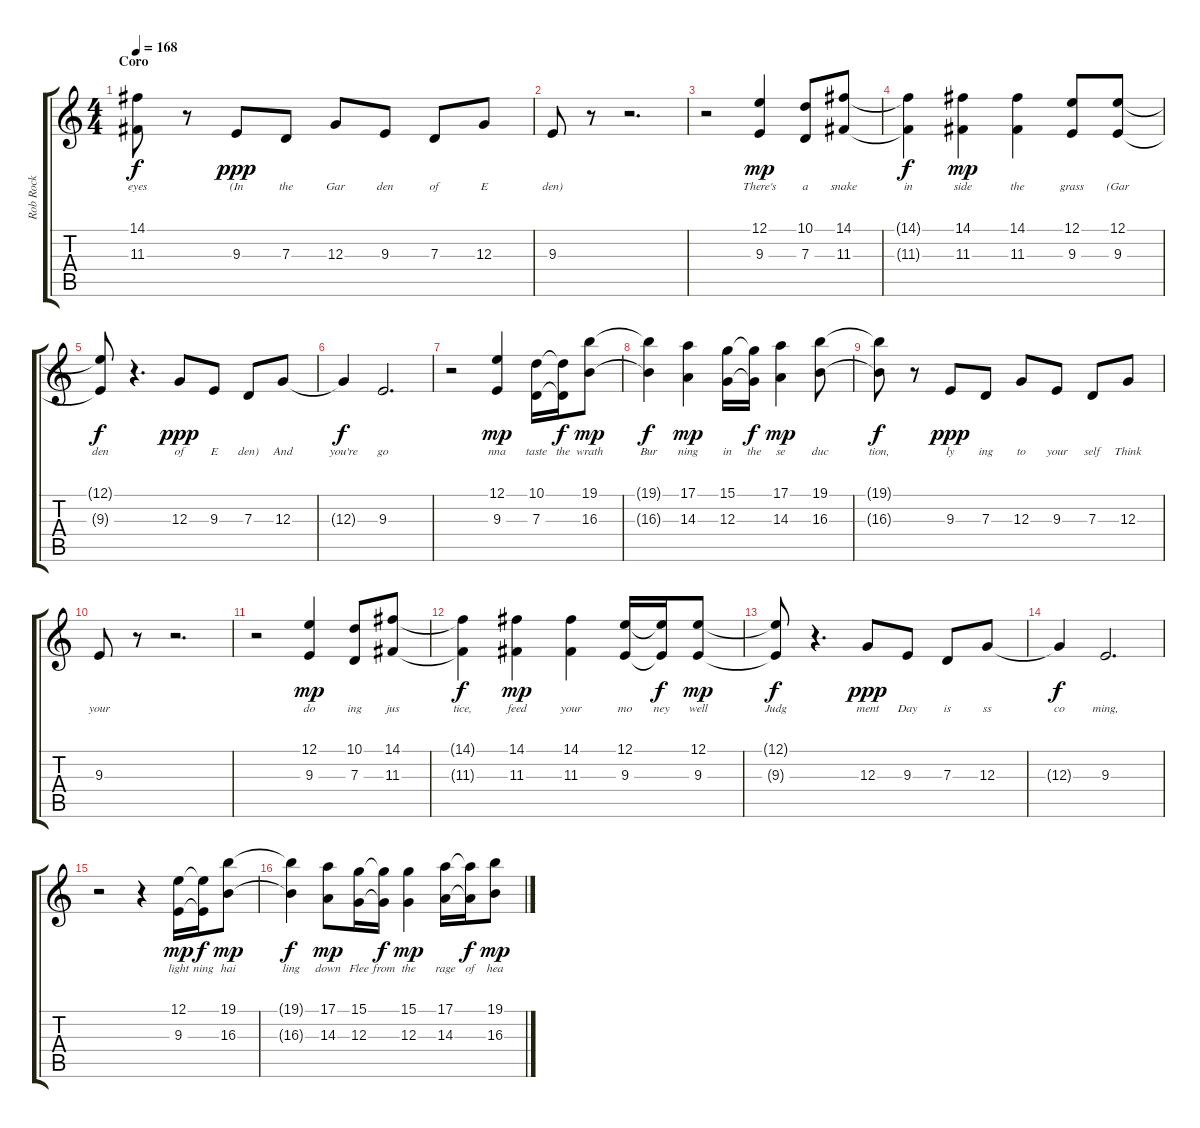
\track ("Rob Rock" "Rob Rock") {instrument lead2sawtooth}
\staff {score tabs}
\tuning (E4 B3 G3 D3 A2 E2) {hide}
\ts (4 4)
\section ("" "Coro")
\tempo 168
\clef g2
\ks c
(14.1{t} 11.3{t}).8{lyrics (0 "eyes") lyrics (1 "") lyrics (2 "") lyrics (3 "") lyrics (4 "") dy f} r.8 9.3.8{lyrics (0 "(In") lyrics (1 "") lyrics (2 "") lyrics (3 "") lyrics (4 "") dy ppp} 7.3.8{lyrics (0 "the") lyrics (1 "") lyrics (2 "") lyrics (3 "") lyrics (4 "")} 12.3.8{lyrics (0 "Gar") lyrics (1 "") lyrics (2 "") lyrics (3 "") lyrics (4 "")} 9.3.8{lyrics (0 "den") lyrics (1 "") lyrics (2 "") lyrics (3 "") lyrics (4 "")} 7.3.8{lyrics (0 "of") lyrics (1 "") lyrics (2 "") lyrics (3 "") lyrics (4 "")} 12.3.8{lyrics (0 "E") lyrics (1 "") lyrics (2 "") lyrics (3 "") lyrics (4 "")} |
9.3.8{lyrics (0 "den)") lyrics (1 "") lyrics (2 "") lyrics (3 "") lyrics (4 "")} r.8 r.2{d} |
r.2 (12.1 9.3).4{lyrics (0 "There's") lyrics (1 "") lyrics (2 "") lyrics (3 "") lyrics (4 "") dy mp} (10.1 7.3).8{lyrics (0 "a") lyrics (1 "") lyrics (2 "") lyrics (3 "") lyrics (4 "")} (14.1 11.3).8{lyrics (0 "snake") lyrics (1 "") lyrics (2 "") lyrics (3 "") lyrics (4 "")} |
(14.1{t} 11.3{t}).4{lyrics (0 "in") lyrics (1 "") lyrics (2 "") lyrics (3 "") lyrics (4 "") dy f} (14.1 11.3).4{lyrics (0 "side") lyrics (1 "") lyrics (2 "") lyrics (3 "") lyrics (4 "") dy mp} (14.1 11.3).4{lyrics (0 "the") lyrics (1 "") lyrics (2 "") lyrics (3 "") lyrics (4 "")} (12.1 9.3).8{lyrics (0 "grass") lyrics (1 "") lyrics (2 "") lyrics (3 "") lyrics (4 "")} (12.1 9.3).8{lyrics (0 "(Gar") lyrics (1 "") lyrics (2 "") lyrics (3 "") lyrics (4 "")} |
(12.1{t} 9.3{t}).8{lyrics (0 "den") lyrics (1 "") lyrics (2 "") lyrics (3 "") lyrics (4 "") dy f} r.4{d} 12.3.8{lyrics (0 "of") lyrics (1 "") lyrics (2 "") lyrics (3 "") lyrics (4 "") dy ppp} 9.3.8{lyrics (0 "E") lyrics (1 "") lyrics (2 "") lyrics (3 "") lyrics (4 "")} 7.3.8{lyrics (0 "den)") lyrics (1 "") lyrics (2 "") lyrics (3 "") lyrics (4 "")} 12.3.8{lyrics (0 "And") lyrics (1 "") lyrics (2 "") lyrics (3 "") lyrics (4 "")} |
12.3{t}.4{lyrics (0 "you're") lyrics (1 "") lyrics (2 "") lyrics (3 "") lyrics (4 "") dy f} 9.3.2{d lyrics (0 "go") lyrics (1 "") lyrics (2 "") lyrics (3 "") lyrics (4 "")} |
r.2 (12.1 9.3).4{lyrics (0 "nna") lyrics (1 "") lyrics (2 "") lyrics (3 "") lyrics (4 "") dy mp} (10.1 7.3).16{lyrics (0 "taste") lyrics (1 "") lyrics (2 "") lyrics (3 "") lyrics (4 "")} (10.1{t} 7.3{t}).16{lyrics (0 "the") lyrics (1 "") lyrics (2 "") lyrics (3 "") lyrics (4 "") dy f} (19.1 16.3).8{lyrics (0 "wrath") lyrics (1 "") lyrics (2 "") lyrics (3 "") lyrics (4 "") dy mp} |
(19.1{t} 16.3{t}).4{lyrics (0 "Bur") lyrics (1 "") lyrics (2 "") lyrics (3 "") lyrics (4 "") dy f} (17.1 14.3).4{lyrics (0 "ning") lyrics (1 "") lyrics (2 "") lyrics (3 "") lyrics (4 "") dy mp} (15.1 12.3).16{lyrics (0 "in") lyrics (1 "") lyrics (2 "") lyrics (3 "") lyrics (4 "")} (15.1{t} 12.3{t}).16{lyrics (0 "the") lyrics (1 "") lyrics (2 "") lyrics (3 "") lyrics (4 "") dy f} (17.1 14.3).4{lyrics (0 "se") lyrics (1 "") lyrics (2 "") lyrics (3 "") lyrics (4 "") dy mp} (19.1 16.3).8{lyrics (0 "duc") lyrics (1 "") lyrics (2 "") lyrics (3 "") lyrics (4 "")} |
(19.1{t} 16.3{t}).8{lyrics (0 "tion,") lyrics (1 "") lyrics (2 "") lyrics (3 "") lyrics (4 "") dy f} r.8 9.3.8{lyrics (0 "ly") lyrics (1 "") lyrics (2 "") lyrics (3 "") lyrics (4 "") dy ppp} 7.3.8{lyrics (0 "ing") lyrics (1 "") lyrics (2 "") lyrics (3 "") lyrics (4 "")} 12.3.8{lyrics (0 "to") lyrics (1 "") lyrics (2 "") lyrics (3 "") lyrics (4 "")} 9.3.8{lyrics (0 "your") lyrics (1 "") lyrics (2 "") lyrics (3 "") lyrics (4 "")} 7.3.8{lyrics (0 "self") lyrics (1 "") lyrics (2 "") lyrics (3 "") lyrics (4 "")} 12.3.8{lyrics (0 "Think") lyrics (1 "") lyrics (2 "") lyrics (3 "") lyrics (4 "")} |
9.3.8{lyrics (0 "your") lyrics (1 "") lyrics (2 "") lyrics (3 "") lyrics (4 "")} r.8 r.2{d} |
r.2 (12.1 9.3).4{lyrics (0 "do") lyrics (1 "") lyrics (2 "") lyrics (3 "") lyrics (4 "") dy mp} (10.1 7.3).8{lyrics (0 "ing") lyrics (1 "") lyrics (2 "") lyrics (3 "") lyrics (4 "")} (14.1 11.3).8{lyrics (0 "jus") lyrics (1 "") lyrics (2 "") lyrics (3 "") lyrics (4 "")} |
(14.1{t} 11.3{t}).4{lyrics (0 "tice,") lyrics (1 "") lyrics (2 "") lyrics (3 "") lyrics (4 "") dy f} (14.1 11.3).4{lyrics (0 "feed") lyrics (1 "") lyrics (2 "") lyrics (3 "") lyrics (4 "") dy mp} (14.1 11.3).4{lyrics (0 "your") lyrics (1 "") lyrics (2 "") lyrics (3 "") lyrics (4 "")} (12.1 9.3).16{lyrics (0 "mo") lyrics (1 "") lyrics (2 "") lyrics (3 "") lyrics (4 "")} (12.1{t} 9.3{t}).16{lyrics (0 "ney") lyrics (1 "") lyrics (2 "") lyrics (3 "") lyrics (4 "") dy f} (12.1 9.3).8{lyrics (0 "well") lyrics (1 "") lyrics (2 "") lyrics (3 "") lyrics (4 "") dy mp} |
(12.1{t} 9.3{t}).8{lyrics (0 "Judg") lyrics (1 "") lyrics (2 "") lyrics (3 "") lyrics (4 "") dy f} r.4{d} 12.3.8{lyrics (0 "ment") lyrics (1 "") lyrics (2 "") lyrics (3 "") lyrics (4 "") dy ppp} 9.3.8{lyrics (0 "Day") lyrics (1 "") lyrics (2 "") lyrics (3 "") lyrics (4 "")} 7.3.8{lyrics (0 "is") lyrics (1 "") lyrics (2 "") lyrics (3 "") lyrics (4 "")} 12.3.8{lyrics (0 "ss") lyrics (1 "") lyrics (2 "") lyrics (3 "") lyrics (4 "")} |
12.3{t}.4{lyrics (0 "co") lyrics (1 "") lyrics (2 "") lyrics (3 "") lyrics (4 "") dy f} 9.3.2{d lyrics (0 "ming,") lyrics (1 "") lyrics (2 "") lyrics (3 "") lyrics (4 "")} |
r.2 r.4 (12.1 9.3).16{lyrics (0 "light") lyrics (1 "") lyrics (2 "") lyrics (3 "") lyrics (4 "") dy mp} (12.1{t} 9.3{t}).16{lyrics (0 "ning") lyrics (1 "") lyrics (2 "") lyrics (3 "") lyrics (4 "") dy f} (19.1 16.3).8{lyrics (0 "hai") lyrics (1 "") lyrics (2 "") lyrics (3 "") lyrics (4 "") dy mp} |
(19.1{t} 16.3{t}).4{lyrics (0 "ling") lyrics (1 "") lyrics (2 "") lyrics (3 "") lyrics (4 "") dy f} (17.1 14.3).8{lyrics (0 "down") lyrics (1 "") lyrics (2 "") lyrics (3 "") lyrics (4 "") dy mp} (15.1 12.3).16{lyrics (0 "Flee") lyrics (1 "") lyrics (2 "") lyrics (3 "") lyrics (4 "")} (15.1{t} 12.3{t}).16{lyrics (0 "from") lyrics (1 "") lyrics (2 "") lyrics (3 "") lyrics (4 "") dy f} (15.1 12.3).4{lyrics (0 "the") lyrics (1 "") lyrics (2 "") lyrics (3 "") lyrics (4 "") dy mp} (17.1 14.3).16{lyrics (0 "rage") lyrics (1 "") lyrics (2 "") lyrics (3 "") lyrics (4 "")} (17.1{t} 14.3{t}).16{lyrics (0 "of") lyrics (1 "") lyrics (2 "") lyrics (3 "") lyrics (4 "") dy f} (19.1 16.3).8{lyrics (0 "hea") lyrics (1 "") lyrics (2 "") lyrics (3 "") lyrics (4 "") dy mp}
